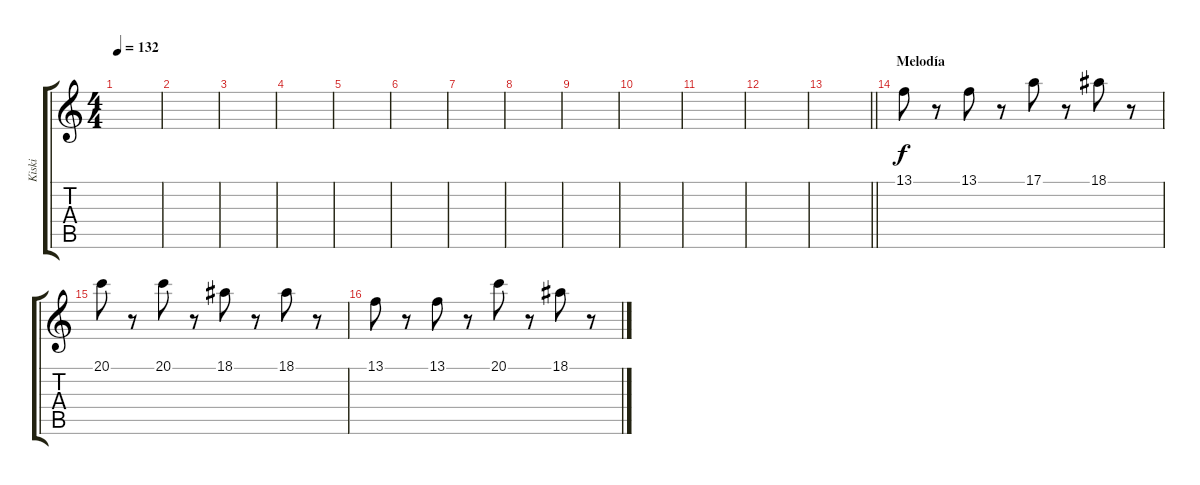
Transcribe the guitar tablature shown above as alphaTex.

\track ("Kiski" "Kiski") {instrument electricpiano1}
\staff {score tabs}
\tuning (E4 B3 G3 D3 A2 E2) {hide}
\ts (4 4)
\tempo 132
\clef g2
\ks c
|
|
|
|
|
|
|
|
|
|
|
|
\barLineRight lightlight
|
\section ("" "Melodía")
13.1.8{dy f volume 16 instrument brightacousticpiano} r.8 13.1.8 r.8 17.1.8 r.8 18.1.8 r.8 |
20.1.8 r.8 20.1.8 r.8 18.1.8 r.8 18.1.8 r.8 |
13.1.8 r.8 13.1.8 r.8 20.1.8 r.8 18.1.8 r.8
